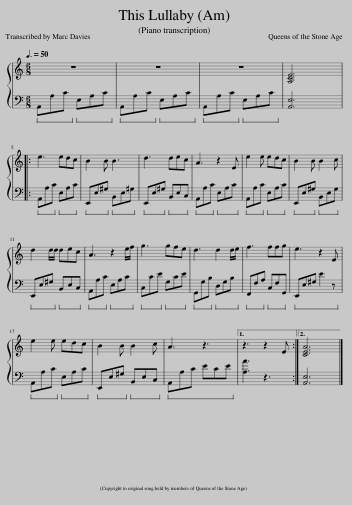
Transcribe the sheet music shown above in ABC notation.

X:1
%%score { 1 | 2 }
L:1/8
Q:3/8=50
M:6/8
I:linebreak $
K:C
V:1 treble
V:2 bass
V:1
 z6 | z6 | z6 | [A,CE]6 |:$ e3 edc | %5
 B2 B B3 | d3 dec | A3 z2 E | e2 e edc | B2 B B2 c |$ %10
 d2 d/d/ dec | A3 z2 e/f/ | g3 gfe | d3 d2 d/e/ | f3 ffg | %15
 e3 z2 E |$ e2 e edc | B2 B B2 c | A3 z3 |1 z3 z2 E :|2 %20
 [CEA]6 |] %21
V:2
!ped! A,,A,C!ped-up!!ped! E,A,C!ped-up! |!ped! A,,A,C!ped-up!!ped! E,A,C!ped-up! |!ped! A,,A,C!ped-up!!ped! E,A,C!ped-up! | [A,,E,]6 |:$!ped! A,,A,C!ped-up!!ped! E,A,C!ped-up! | %5
!ped! E,,E,^G,!ped-up!!ped! B,,E,^G,!ped-up! |!ped! E,,E,^G,!ped-up!!ped! B,,E,C,!ped-up! |!ped! A,,A,C!ped-up!!ped! E,A,C!ped-up! |!ped! A,,A,C!ped-up!!ped! E,A,C!ped-up! |!ped! E,,E,^G,!ped-up!!ped! B,,E,G,!ped-up! |$ %10
!ped! E,,E,^G,!ped-up!!ped! B,,E,C,!ped-up! |!ped! A,,A,C!ped-up!!ped! E,A,C!ped-up! |!ped! C,CE!ped-up!!ped! G,CE!ped-up! |!ped! G,,G,B,!ped-up!!ped! D,G,B,!ped-up! |!ped! F,,F,A,!ped-up!!ped! C,F,G,,!ped-up! | %15
!ped! E,,E,^G, E2 z!ped-up! |$!ped! A,,A,C!ped-up!!ped! E,A,C!ped-up! |!ped! E,,E,^G,!ped-up!!ped! B,,E,C,!ped-up! |!ped! A,,A,C ECE!ped-up! |1 [A,A]3 z3 :|2 %20
 [A,,E,]6 |] %21
